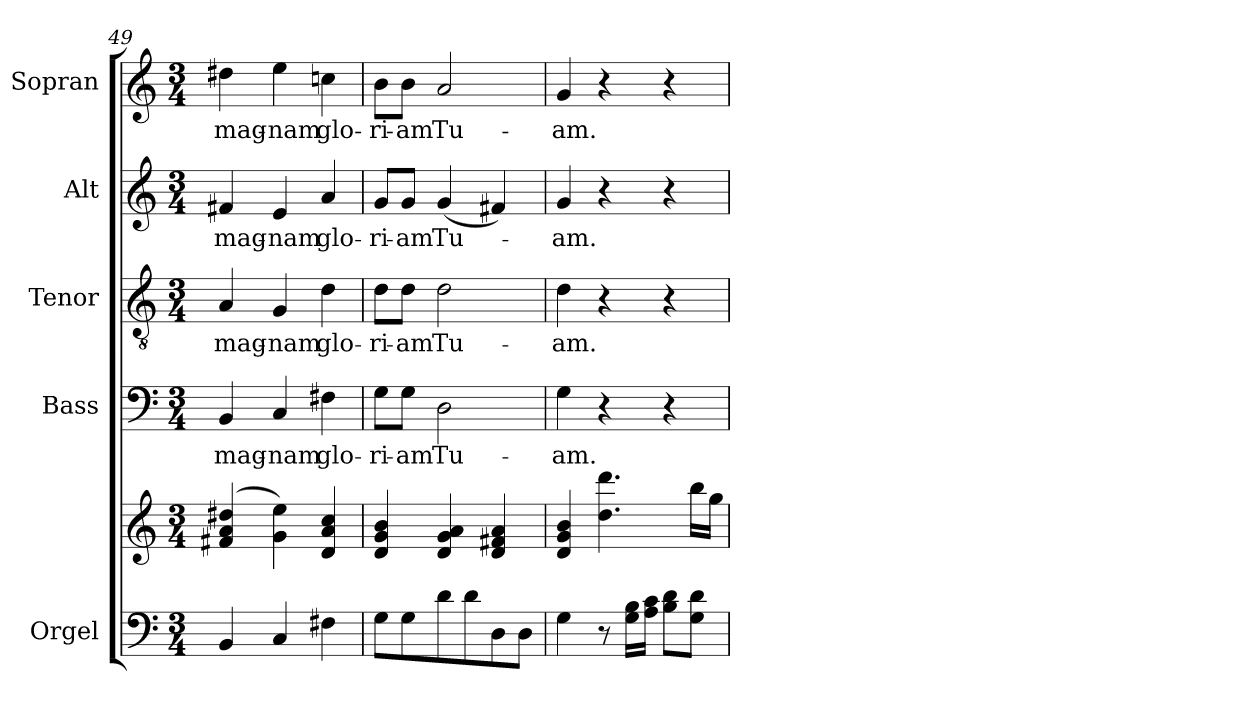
**kern	**kern	**kern	**text	**kern	**text	**kern	**text	**kern	**text
*part5	*part5	*part4	*part4	*part3	*part3	*part2	*part2	*part1	*part1
*staff6	*staff5	*staff4	*staff4	*staff3	*staff3	*staff2	*staff2	*staff1	*staff1
*I"Orgel	*	*I"Bass	*	*I"Tenor	*	*I"Alt	*	*I"Sopran	*
*	*	*I'B.	*	*I'T.	*	*I'A.	*	*I'S.	*
*clefF4	*clefG2	*clefF4	*	*clefGv2	*	*clefG2	*	*clefG2	*
*k[]	*k[]	*k[]	*	*k[]	*	*k[]	*	*k[]	*
*C:	*C:	*C:	*	*C:	*	*C:	*	*C:	*
*M3/4	*M3/4	*M3/4	*	*M3/4	*	*M3/4	*	*M3/4	*
=49	=49	=49	=49	=49	=49	=49	=49	=49	=49
!	!	!	!LO:LY:b	!	!LO:LY:b	!	!LO:LY:b	!	!LO:LY:b
4BB/	(4f#X/ 4a/ 4dd#X/	4BB/	mag-	4A/	mag-	4f#X/	mag-	4dd#X\	mag-
!	!	!	!LO:LY:b	!	!LO:LY:b	!	!LO:LY:b	!	!LO:LY:b
4C/	4g\ 4ee\)	4C/	-nam	4G/	-nam	4e/	-nam	4ee\	-nam
!	!	!	!LO:LY:b	!	!LO:LY:b	!	!LO:LY:b	!	!LO:LY:b
4F#X\	4d/ 4a/ 4cc/	4F#X\	glo-	4d\	glo-	4a/	glo-	4ccn\	glo-
=50	=50	=50	=50	=50	=50	=50	=50	=50	=50
!	!	!	!LO:LY:b	!	!LO:LY:b	!	!LO:LY:b	!	!LO:LY:b
8G\L	4d/ 4g/ 4b/	8G\L	-ri-	8d\L	-ri-	8g/L	-ri-	8b\L	-ri-
!	!	!	!LO:LY:b	!	!LO:LY:b	!	!LO:LY:b	!	!LO:LY:b
8G\	.	8G\J	-am	8d\J	-am	8g/J	-am	8b\J	-am
!	!	!	!LO:LY:b	!	!LO:LY:b	!	!LO:LY:b	!	!LO:LY:b
8d\	4d/ 4g/ 4a/	2D\	Tu-	2d\	Tu-	(<4g/	Tu-	2a/	Tu-
8d\	.	.	.	.	.	.	.	.	.
8D\	4d/ 4f#X/ 4a/	.	.	.	.	4f#X/)	.	.	.
8D\J	.	.	.	.	.	.	.	.	.
!!LO:PB:g=z
=51	=51	=51	=51	=51	=51	=51	=51	=51	=51
!	!	!	!LO:LY:b	!	!LO:LY:b	!	!LO:LY:b	!	!LO:LY:b
4G\	4d/ 4g/ 4b/	4G\	-am.	4d\	-am.	4g/	-am.	4g/	-am.
8r	4.dd\ 4.ddd\	4r	.	4r	.	4r	.	4r	.
16G\ 16B\LL	.	.	.	.	.	.	.	.	.
16A\ 16c\JJ	.	.	.	.	.	.	.	.	.
8B\ 8d\L	.	4r	.	4r	.	4r	.	4r	.
8G\ 8d\J	16bb\LL	.	.	.	.	.	.	.	.
.	16gg\JJ	.	.	.	.	.	.	.	.
=	=	=	=	=	=	=	=	=	=
*-	*-	*-	*-	*-	*-	*-	*-	*-	*-
